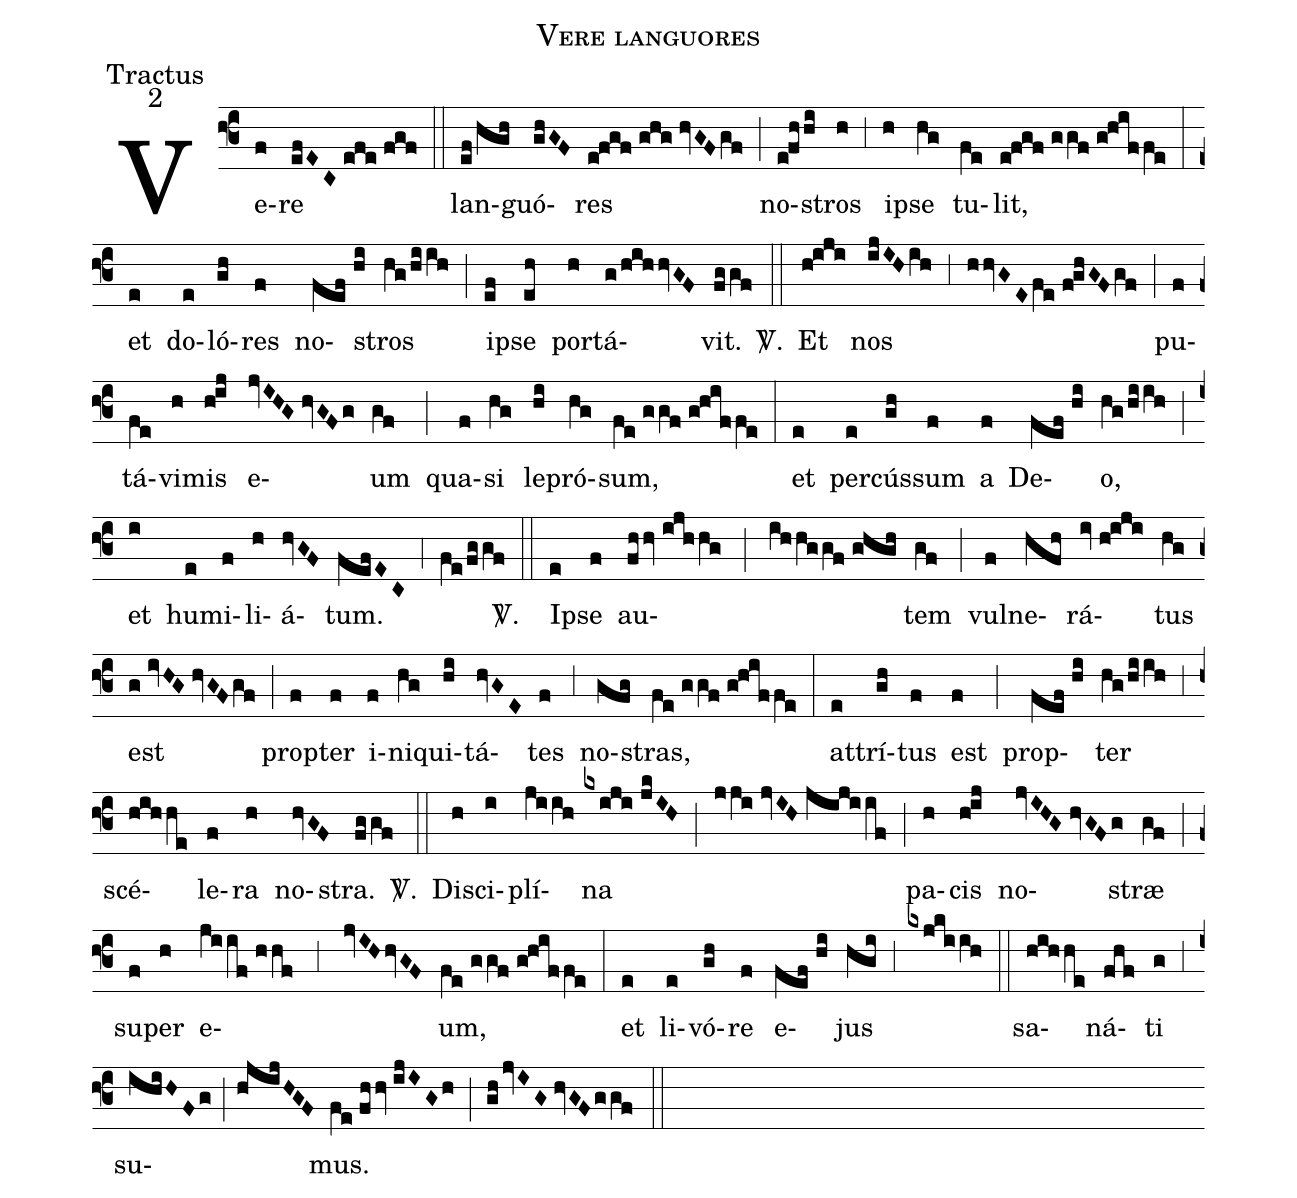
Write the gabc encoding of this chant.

name:Vere languores;
office-part:Tractus;
mode:2;
%%
(f3) Ve(f)re(efEC//efe//fgf) (::) lan(ef/hgh)guó(ghGF)res(e!fgf//ghg//hvGF/gf) (;) no(e!fhhi)stros(h) (;3) i(h)pse(hg) tu(fe)lit,(e!fgf//ggf//g!hiffe) (:) et(e) do(e)ló(gh)res(f) no(fef//hi)stros(hg/hiih) (;) i(ef)pse(eh) por(h)tá(g/hihhvGF)vit.(fggf) <sp>V/</sp>.(::) Et(h!iji) nos(ijIH/ih) (;3) (hhvGE/fe//f!ghGF/gf) (;) pu(f)tá(fe)vi(h)mis(h!ij) e(jvIHG//hvGFg)um(gf) (;) qua(f)si(hg) le(hi)pró(hg)sum,(fe//ggf//g!hiffe) (:) et(e) per(e)cús(gh)sum(f) a(f) De(fef//hi)o,(hg/hiih) (;) et(i) hu(e)mi(f)li(h)á(hvGF)tum.(fefEC) (;4) (fe/fggf) <sp>V/</sp>.(::) I(e)pse(f) au(fhhv//ijhhg;ihhggf//ghgh)tem(gf) (;) vul(f)ne(hfh)rá(iv//h!iji)tus(hg) est(g//ivHG//hvGF/gf) (;) prop(f)ter(f) i(f)ni(hg)qui(hi)tá(hvGE)tes(f) (;3) no(gfg)stras,(fe//ggf//g!hiffe) (:) at(e)trí(gh)tus(f) est(f) (;) prop(fef//hi)ter(hg/hiih) (;3) scé(hihhe)le(f)ra(h) no(hvGF)stra.(fggf) <sp>V/</sp>.(::) Di(h)sci(i)plí(jiih)na(kxiji//jkIH) (;) (jji//jvIH//jijiif) (;) pa(h)cis(h!ij) no(jvIHG//hvGFg)stræ(gf) (;) su(f)per(h) e(jiif//hhf;3jvIH/hvGF)um,(fe//ggf//g!hiffe) (:) et(e) li(e)vó(gh)re(f) e(fef//hi)jus(hgi) (;3) (kxjkiih) (::) sa(hihhe)ná(fhf)ti(g) (;3) su(ihiHFg;hjijHGF)mus.(fe//fhhv//ijIGh) (;) (gh/jvIG//hvGF/ggf) (::)
